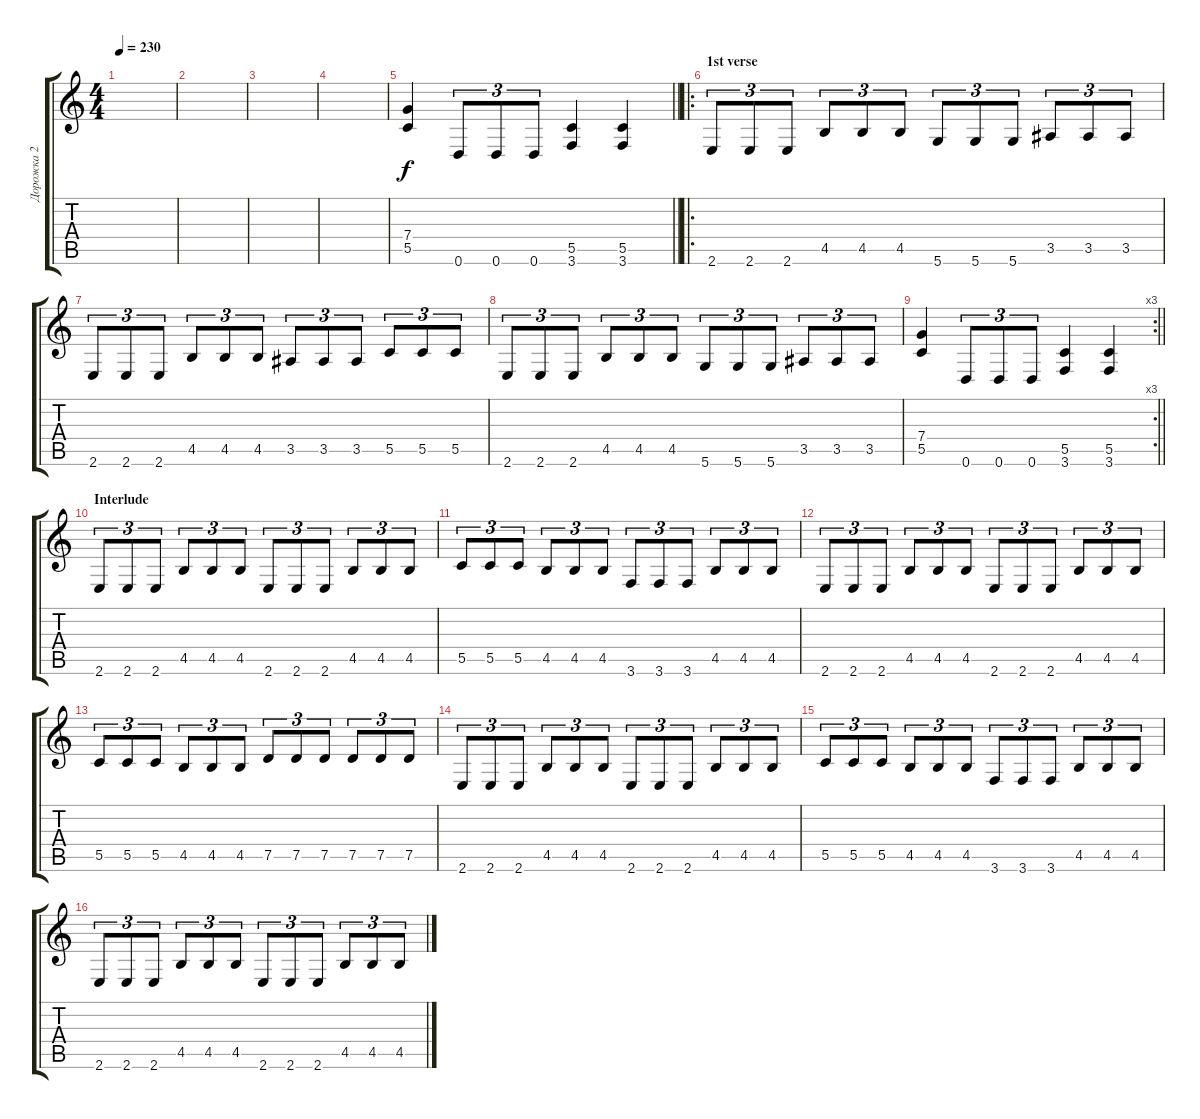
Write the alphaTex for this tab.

\track ("Дорожка 2" "Дорожка 2") {instrument distortionguitar}
\staff {score tabs}
\tuning (D4 A3 F3 C3 G2 D2) {hide}
\ts (4 4)
\tempo 230
\clef g2
\ks c
|
|
|
|
\barLineRight lightlight
(7.4 5.5).4 0.6.8{tu (3 2)} 0.6.8{tu (3 2)} 0.6.8{tu (3 2)} (5.5 3.6).4 (5.5 3.6).4 |
\ro
\section ("" "1st verse")
2.6.8{tu (3 2)} 2.6.8{tu (3 2)} 2.6.8{tu (3 2)} 4.5.8{tu (3 2)} 4.5.8{tu (3 2)} 4.5.8{tu (3 2)} 5.6.8{tu (3 2)} 5.6.8{tu (3 2)} 5.6.8{tu (3 2)} 3.5.8{tu (3 2)} 3.5.8{tu (3 2)} 3.5.8{tu (3 2)} |
2.6.8{tu (3 2)} 2.6.8{tu (3 2)} 2.6.8{tu (3 2)} 4.5.8{tu (3 2)} 4.5.8{tu (3 2)} 4.5.8{tu (3 2)} 3.5.8{tu (3 2)} 3.5.8{tu (3 2)} 3.5.8{tu (3 2)} 5.5.8{tu (3 2)} 5.5.8{tu (3 2)} 5.5.8{tu (3 2)} |
2.6.8{tu (3 2)} 2.6.8{tu (3 2)} 2.6.8{tu (3 2)} 4.5.8{tu (3 2)} 4.5.8{tu (3 2)} 4.5.8{tu (3 2)} 5.6.8{tu (3 2)} 5.6.8{tu (3 2)} 5.6.8{tu (3 2)} 3.5.8{tu (3 2)} 3.5.8{tu (3 2)} 3.5.8{tu (3 2)} |
\rc 3
\barLineRight lightlight
(7.4 5.5).4 0.6.8{tu (3 2)} 0.6.8{tu (3 2)} 0.6.8{tu (3 2)} (5.5 3.6).4 (5.5 3.6).4 |
\section ("" "Interlude")
2.6.8{tu (3 2)} 2.6.8{tu (3 2)} 2.6.8{tu (3 2)} 4.5.8{tu (3 2)} 4.5.8{tu (3 2)} 4.5.8{tu (3 2)} 2.6.8{tu (3 2)} 2.6.8{tu (3 2)} 2.6.8{tu (3 2)} 4.5.8{tu (3 2)} 4.5.8{tu (3 2)} 4.5.8{tu (3 2)} |
5.5.8{tu (3 2)} 5.5.8{tu (3 2)} 5.5.8{tu (3 2)} 4.5.8{tu (3 2)} 4.5.8{tu (3 2)} 4.5.8{tu (3 2)} 3.6.8{tu (3 2)} 3.6.8{tu (3 2)} 3.6.8{tu (3 2)} 4.5.8{tu (3 2)} 4.5.8{tu (3 2)} 4.5.8{tu (3 2)} |
2.6.8{tu (3 2)} 2.6.8{tu (3 2)} 2.6.8{tu (3 2)} 4.5.8{tu (3 2)} 4.5.8{tu (3 2)} 4.5.8{tu (3 2)} 2.6.8{tu (3 2)} 2.6.8{tu (3 2)} 2.6.8{tu (3 2)} 4.5.8{tu (3 2)} 4.5.8{tu (3 2)} 4.5.8{tu (3 2)} |
5.5.8{tu (3 2)} 5.5.8{tu (3 2)} 5.5.8{tu (3 2)} 4.5.8{tu (3 2)} 4.5.8{tu (3 2)} 4.5.8{tu (3 2)} 7.5.8{tu (3 2)} 7.5.8{tu (3 2)} 7.5.8{tu (3 2)} 7.5.8{tu (3 2)} 7.5.8{tu (3 2)} 7.5.8{tu (3 2)} |
2.6.8{tu (3 2)} 2.6.8{tu (3 2)} 2.6.8{tu (3 2)} 4.5.8{tu (3 2)} 4.5.8{tu (3 2)} 4.5.8{tu (3 2)} 2.6.8{tu (3 2)} 2.6.8{tu (3 2)} 2.6.8{tu (3 2)} 4.5.8{tu (3 2)} 4.5.8{tu (3 2)} 4.5.8{tu (3 2)} |
5.5.8{tu (3 2)} 5.5.8{tu (3 2)} 5.5.8{tu (3 2)} 4.5.8{tu (3 2)} 4.5.8{tu (3 2)} 4.5.8{tu (3 2)} 3.6.8{tu (3 2)} 3.6.8{tu (3 2)} 3.6.8{tu (3 2)} 4.5.8{tu (3 2)} 4.5.8{tu (3 2)} 4.5.8{tu (3 2)} |
2.6.8{tu (3 2)} 2.6.8{tu (3 2)} 2.6.8{tu (3 2)} 4.5.8{tu (3 2)} 4.5.8{tu (3 2)} 4.5.8{tu (3 2)} 2.6.8{tu (3 2)} 2.6.8{tu (3 2)} 2.6.8{tu (3 2)} 4.5.8{tu (3 2)} 4.5.8{tu (3 2)} 4.5.8{tu (3 2)}
